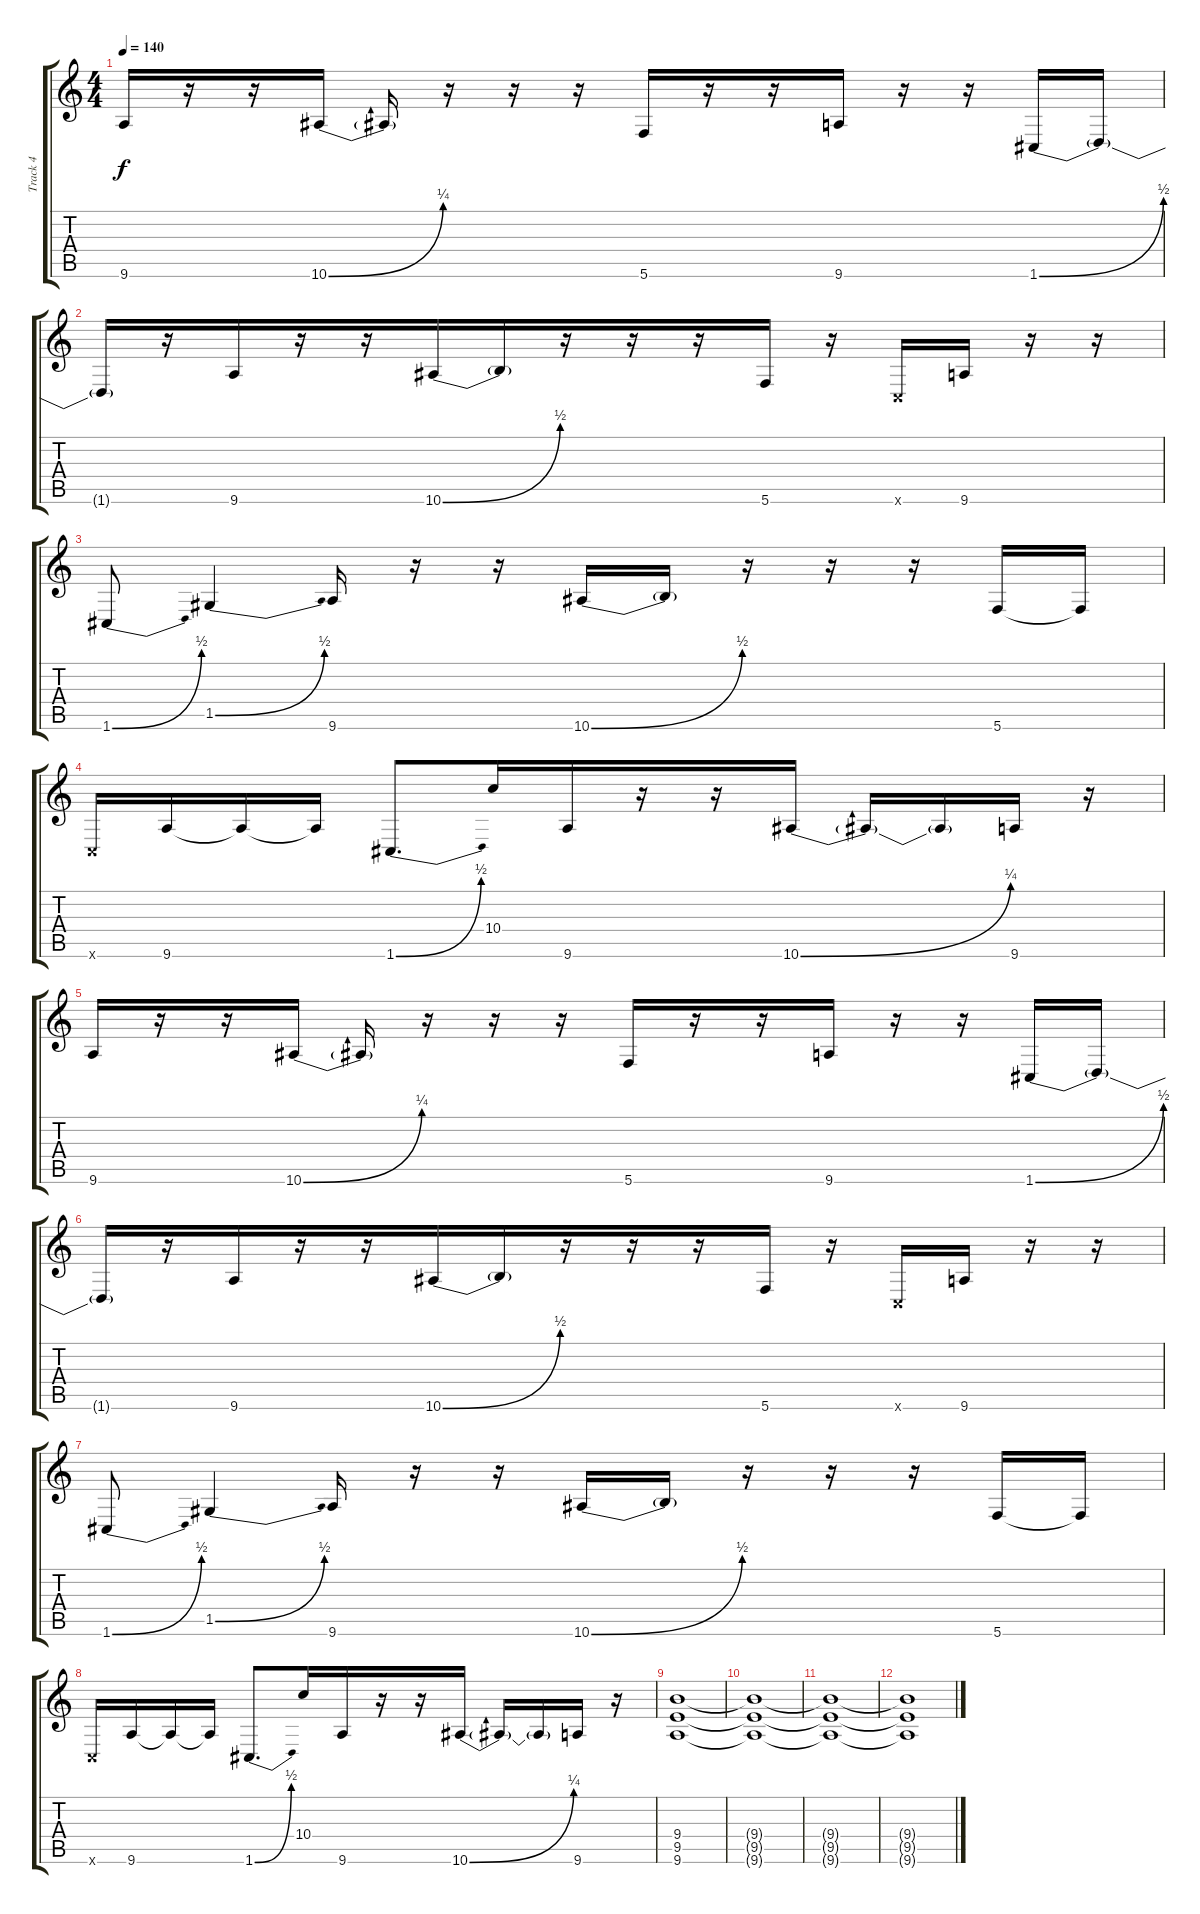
\track ("Track 4" "Track 4") {instrument overdrivenguitar}
\staff {score tabs}
\tuning (E4 A3 F3 D3 G2 C2) {hide}
\ts (4 4)
\tempo 140
\clef g2
\ks c
9.6.16{dy f} r.16{beam merge} r.16 10.6{be (bend 0 0 60 1)}.16 10.6{t}.16 r.16 r.16{beam merge} r.16{beam merge} 5.6.16 r.16{beam merge} r.16 9.6.16 r.16{beam merge} r.16{beam merge} 1.6{be (bend 0 0 60 2)}.16{beam merge} 1.6{t}.16 |
1.6{t}.16{beam merge} r.16{beam merge} 9.6.16{beam merge} r.16 r.16 10.6{be (bend 0 0 60 2)}.16{beam merge} 10.6{t}.16{beam merge} r.16{beam merge} r.16{beam merge} r.16 5.6.16 r.16{beam merge} 0.6{x}.16 9.6.16 r.16 r.16 |
1.6{be (bend 0 0 60 2)}.8 1.5{be (bend 0 0 60 2)}.4 9.6.16 r.16 r.16{beam merge} 10.6{be (bend 0 0 60 2)}.16{beam merge} 10.6{t}.16 r.16 r.16 r.16{beam merge} 5.6.16 5.6{t}.16 |
0.6{x}.16{beam merge} 9.6.16 9.6{t}.16 9.6{t}.16 1.6{be (bend 0 0 60 2)}.8{d} 10.4.16{beam merge} 9.6.16 r.16{beam merge} r.16 10.6{be (bend 0 0 60 1)}.16 10.6{t}.16 10.6{t}.16 9.6.16{beam merge} r.16 |
9.6.16 r.16{beam merge} r.16 10.6{be (bend 0 0 60 1)}.16 10.6{t}.16 r.16 r.16{beam merge} r.16{beam merge} 5.6.16 r.16{beam merge} r.16 9.6.16 r.16{beam merge} r.16{beam merge} 1.6{be (bend 0 0 60 2)}.16{beam merge} 1.6{t}.16 |
1.6{t}.16{beam merge} r.16{beam merge} 9.6.16{beam merge} r.16 r.16 10.6{be (bend 0 0 60 2)}.16{beam merge} 10.6{t}.16{beam merge} r.16{beam merge} r.16{beam merge} r.16 5.6.16 r.16{beam merge} 0.6{x}.16 9.6.16 r.16 r.16 |
1.6{be (bend 0 0 60 2)}.8 1.5{be (bend 0 0 60 2)}.4 9.6.16 r.16 r.16{beam merge} 10.6{be (bend 0 0 60 2)}.16{beam merge} 10.6{t}.16 r.16 r.16 r.16{beam merge} 5.6.16 5.6{t}.16 |
0.6{x}.16{beam merge} 9.6.16 9.6{t}.16 9.6{t}.16 1.6{be (bend 0 0 60 2)}.8{d} 10.4.16{beam merge} 9.6.16 r.16{beam merge} r.16 10.6{be (bend 0 0 60 1)}.16 10.6{t}.16 10.6{t}.16 9.6.16{beam merge} r.16 |
(9.4 9.5 9.6).1 |
(9.4{t} 9.5{t} 9.6{t}).1 |
(9.4{t} 9.5{t} 9.6{t}).1{volume 0} |
(9.4{t} 9.5{t} 9.6{t}).1
